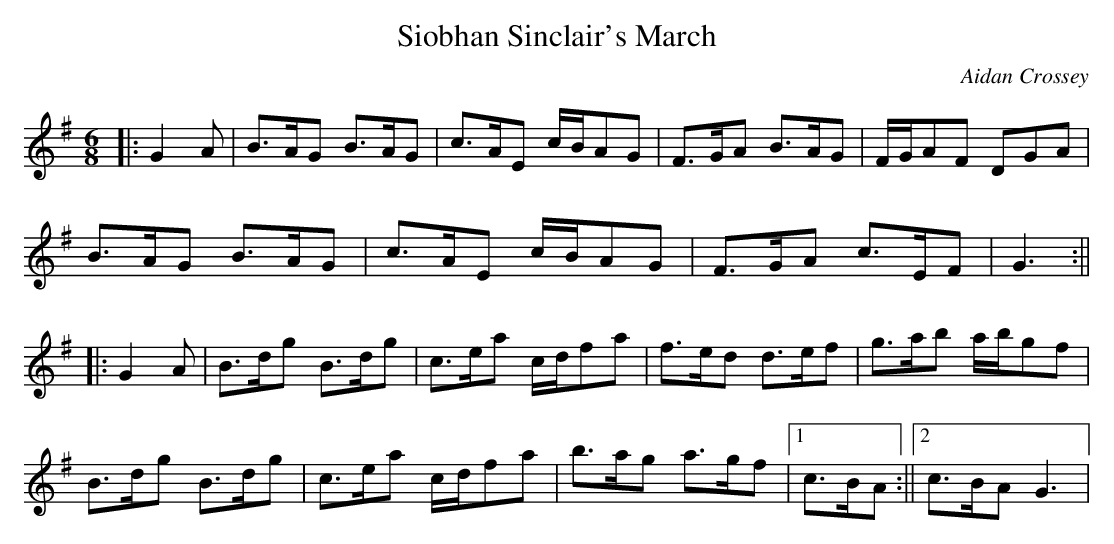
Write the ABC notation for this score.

X:1
T:Siobhan Sinclair's March
M:6/8
L:1/8
C:Aidan Crossey
K:G
|:G2A|B>AG B>AG|c>AE c/B/AG|F>GA B>AG|F/G/AF DGA|
B>AG B>AG|c>AE c/B/AG|F>GA c>EF|G3:||
|:G2A|B>dg B>dg|c>ea c/d/fa|f>ed d>ef|g>ab a/b/gf|
B>dg B>dg|c>ea c/d/fa|b>ag a>gf|1 c>BA:||2 c>BA G3|
